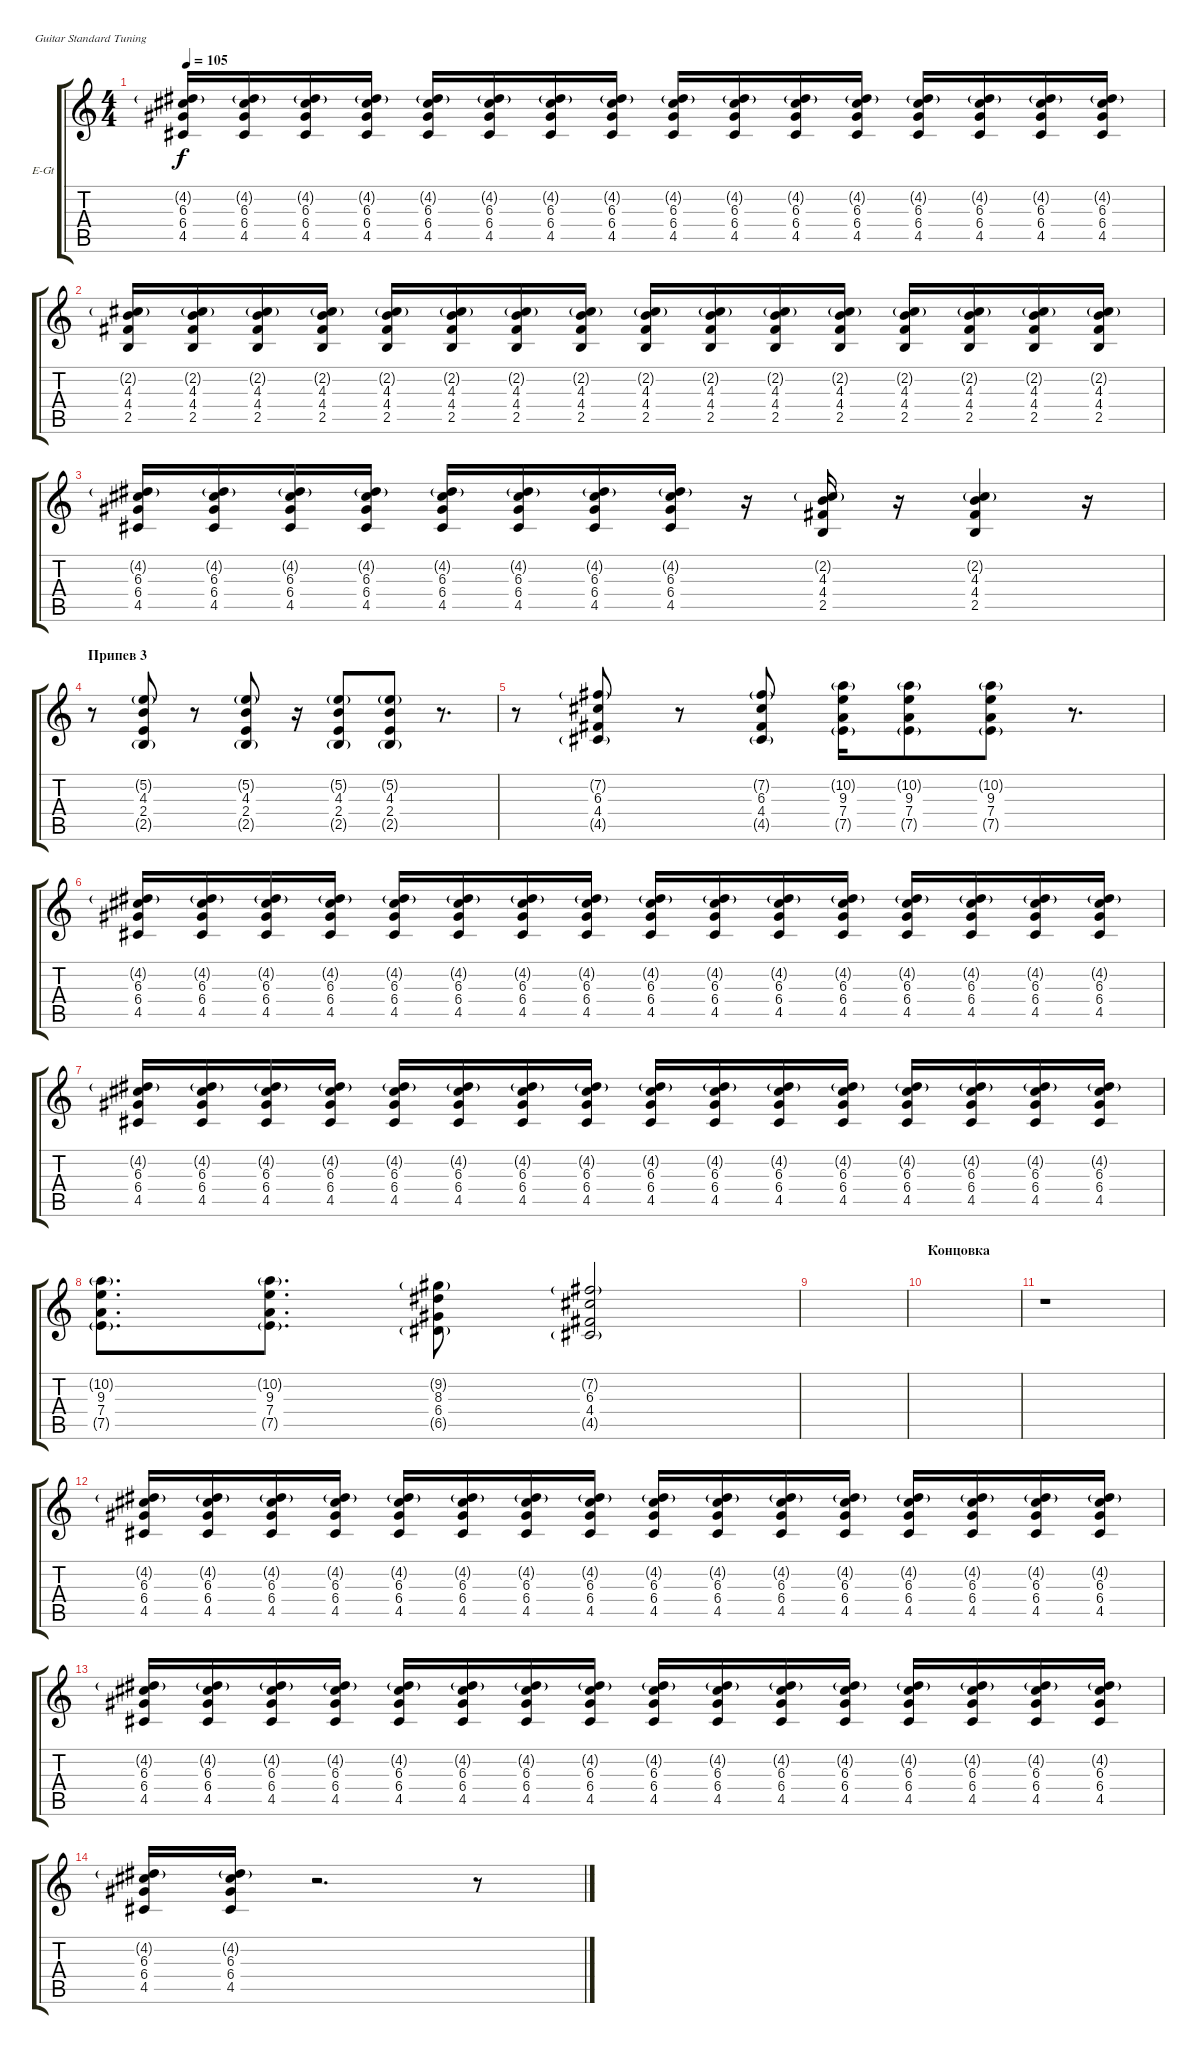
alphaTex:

\bracketExtendMode groupsimilarinstruments
\firstSystemTrackNameOrientation horizontal
\otherSystemsTrackNameOrientation horizontal
\track ("Guitar" "E-Gt") {instrument distortionguitar}
\staff {score tabs}
\tuning (E4 B3 G3 D3 A2 E2)
\ts (4 4)
\tempo 105
\clef g2
\ks c
(6.3 6.4 4.5 4.2{g}).16{dy f} (6.3 6.4 4.5 4.2{g}).16 (6.3 6.4 4.5 4.2{g}).16 (6.3 6.4 4.5 4.2{g}).16 (6.3 6.4 4.5 4.2{g}).16 (6.3 6.4 4.5 4.2{g}).16 (6.3 6.4 4.5 4.2{g}).16 (6.3 6.4 4.5 4.2{g}).16 (6.3 6.4 4.5 4.2{g}).16 (6.3 6.4 4.5 4.2{g}).16 (6.3 6.4 4.5 4.2{g}).16 (6.3 6.4 4.5 4.2{g}).16 (6.3 6.4 4.5 4.2{g}).16 (6.3 6.4 4.5 4.2{g}).16 (6.3 6.4 4.5 4.2{g}).16 (6.3 6.4 4.5 4.2{g}).16 |
(4.3 4.4 2.5 2.2{g}).16 (4.3 4.4 2.5 2.2{g}).16 (4.3 4.4 2.5 2.2{g}).16 (4.3 4.4 2.5 2.2{g}).16 (4.3 4.4 2.5 2.2{g}).16 (4.3 4.4 2.5 2.2{g}).16 (4.3 4.4 2.5 2.2{g}).16 (4.3 4.4 2.5 2.2{g}).16 (4.3 4.4 2.5 2.2{g}).16 (4.3 4.4 2.5 2.2{g}).16 (4.3 4.4 2.5 2.2{g}).16 (4.3 4.4 2.5 2.2{g}).16 (4.3 4.4 2.5 2.2{g}).16 (4.3 4.4 2.5 2.2{g}).16 (4.3 4.4 2.5 2.2{g}).16 (4.3 4.4 2.5 2.2{g}).16 |
(6.3 6.4 4.5 4.2{g}).16 (6.3 6.4 4.5 4.2{g}).16 (6.3 6.4 4.5 4.2{g}).16 (6.3 6.4 4.5 4.2{g}).16 (6.3 6.4 4.5 4.2{g}).16 (6.3 6.4 4.5 4.2{g}).16 (6.3 6.4 4.5 4.2{g}).16 (6.3 6.4 4.5 4.2{g}).16 r.16 (4.3 4.4 2.5 2.2{g}).16 r.16 (4.3 4.4 2.5 2.2{g}).4 r.16 |
\section ("" "Припев 3")
r.8 (5.2{g} 4.3 2.4 2.5{g}).8 r.8 (5.2{g} 4.3 2.4 2.5{g}).8 r.16 (5.2{g} 4.3 2.4 2.5{g}).8 (5.2{g} 4.3 2.4 2.5{g}).8 r.8{d} |
r.8 (7.2{g} 6.3 4.4 4.5{g}).8 r.8 (7.2{g} 6.3 4.4 4.5{g}).8 (10.2{g} 9.3 7.4 7.5{g}).16 (10.2{g} 9.3 7.4 7.5{g}).8 (10.2{g} 9.3 7.4 7.5{g}).8 r.8{d} |
(6.3 6.4 4.5 4.2{g}).16 (6.3 6.4 4.5 4.2{g}).16 (6.3 6.4 4.5 4.2{g}).16 (6.3 6.4 4.5 4.2{g}).16 (6.3 6.4 4.5 4.2{g}).16 (6.3 6.4 4.5 4.2{g}).16 (6.3 6.4 4.5 4.2{g}).16 (6.3 6.4 4.5 4.2{g}).16 (6.3 6.4 4.5 4.2{g}).16 (6.3 6.4 4.5 4.2{g}).16 (6.3 6.4 4.5 4.2{g}).16 (6.3 6.4 4.5 4.2{g}).16 (6.3 6.4 4.5 4.2{g}).16 (6.3 6.4 4.5 4.2{g}).16 (6.3 6.4 4.5 4.2{g}).16 (6.3 6.4 4.5 4.2{g}).16 |
(6.3 6.4 4.5 4.2{g}).16 (6.3 6.4 4.5 4.2{g}).16 (6.3 6.4 4.5 4.2{g}).16 (6.3 6.4 4.5 4.2{g}).16 (6.3 6.4 4.5 4.2{g}).16 (6.3 6.4 4.5 4.2{g}).16 (6.3 6.4 4.5 4.2{g}).16 (6.3 6.4 4.5 4.2{g}).16 (6.3 6.4 4.5 4.2{g}).16 (6.3 6.4 4.5 4.2{g}).16 (6.3 6.4 4.5 4.2{g}).16 (6.3 6.4 4.5 4.2{g}).16 (6.3 6.4 4.5 4.2{g}).16 (6.3 6.4 4.5 4.2{g}).16 (6.3 6.4 4.5 4.2{g}).16 (6.3 6.4 4.5 4.2{g}).16 |
(7.4 7.5{g} 9.3 10.2{g}).8{d} (7.4 7.5{g} 10.2{g} 9.3).8{d} (6.4 6.5{g} 8.3 9.2{g}).8 (4.4 4.5{g} 6.3 7.2{g}).2 |
|
\section ("" "Концовка")
|
r.1 |
(6.3 6.4 4.5 4.2{g}).16 (6.3 6.4 4.5 4.2{g}).16 (6.3 6.4 4.5 4.2{g}).16 (6.3 6.4 4.5 4.2{g}).16 (6.3 6.4 4.5 4.2{g}).16 (6.3 6.4 4.5 4.2{g}).16 (6.3 6.4 4.5 4.2{g}).16 (6.3 6.4 4.5 4.2{g}).16 (6.3 6.4 4.5 4.2{g}).16 (6.3 6.4 4.5 4.2{g}).16 (6.3 6.4 4.5 4.2{g}).16 (6.3 6.4 4.5 4.2{g}).16 (6.3 6.4 4.5 4.2{g}).16 (6.3 6.4 4.5 4.2{g}).16 (6.3 6.4 4.5 4.2{g}).16 (6.3 6.4 4.5 4.2{g}).16 |
(6.3 6.4 4.5 4.2{g}).16 (6.3 6.4 4.5 4.2{g}).16 (6.3 6.4 4.5 4.2{g}).16 (6.3 6.4 4.5 4.2{g}).16 (6.3 6.4 4.5 4.2{g}).16 (6.3 6.4 4.5 4.2{g}).16 (6.3 6.4 4.5 4.2{g}).16 (6.3 6.4 4.5 4.2{g}).16 (6.3 6.4 4.5 4.2{g}).16 (6.3 6.4 4.5 4.2{g}).16 (6.3 6.4 4.5 4.2{g}).16 (6.3 6.4 4.5 4.2{g}).16 (6.3 6.4 4.5 4.2{g}).16 (6.3 6.4 4.5 4.2{g}).16 (6.3 6.4 4.5 4.2{g}).16 (6.3 6.4 4.5 4.2{g}).16 |
(6.3 6.4 4.5 4.2{g}).16 (6.3 6.4 4.5 4.2{g}).16 r.2{d} r.8
